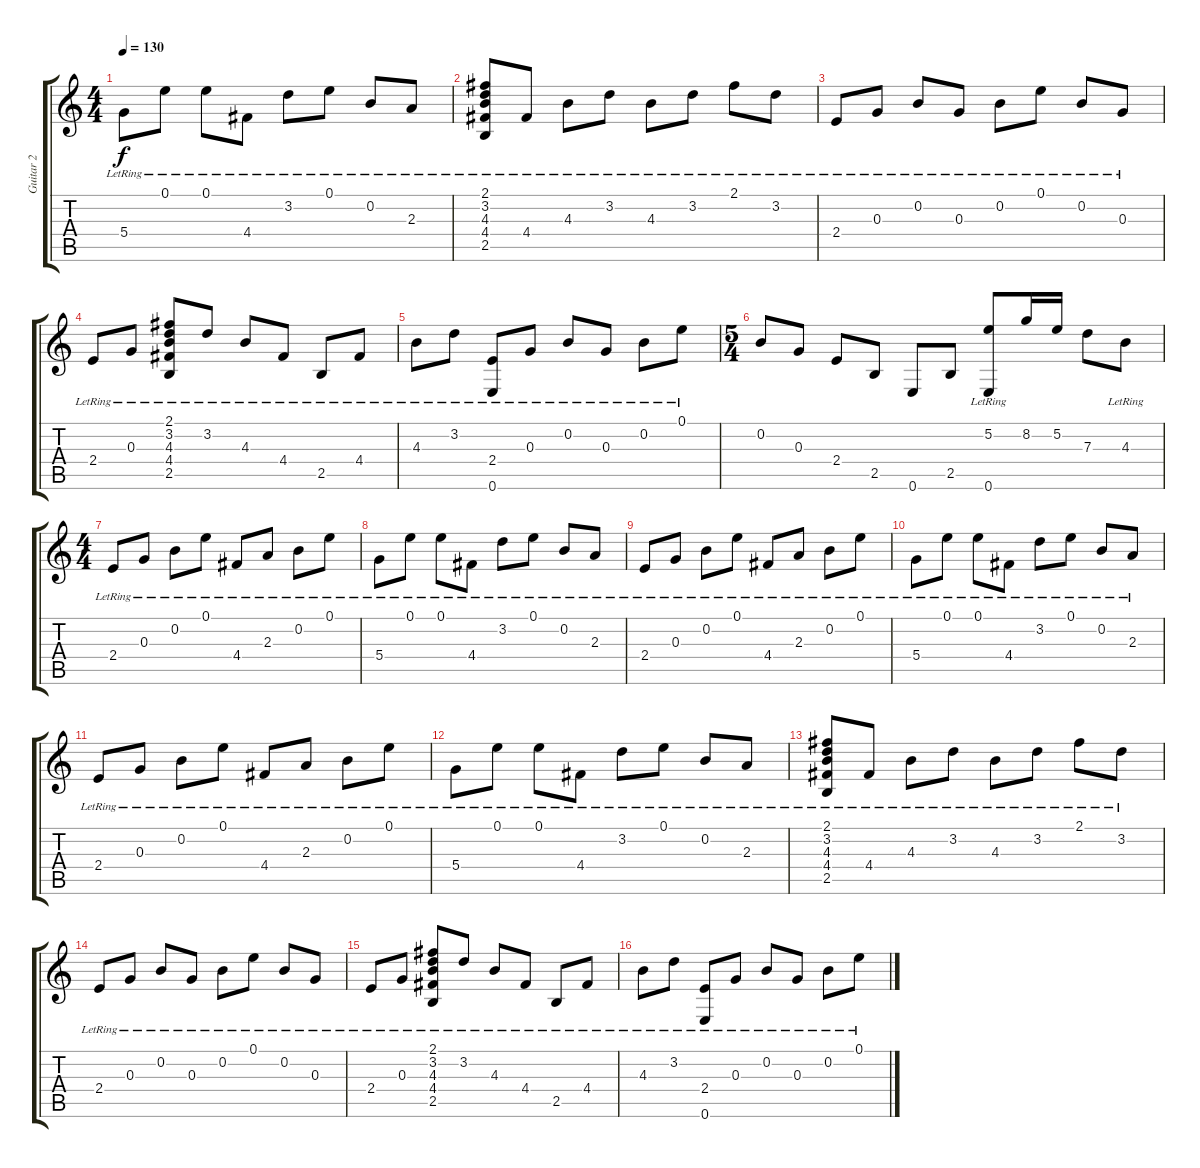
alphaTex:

\track ("Guitar 2" "Guitar 2") {instrument acousticguitarsteel}
\staff {score tabs}
\tuning (E4 B3 G3 D3 A2 E2) {hide}
\ts (4 4)
\tempo 130
\clef g2
\ks c
5.4{lr}.8{dy f} 0.1{lr}.8 0.1{lr}.8 4.4{lr}.8 3.2{lr}.8 0.1{lr}.8 0.2{lr}.8 2.3{lr}.8 |
(2.1{lr} 3.2{lr} 4.3{lr} 4.4{lr} 2.5{lr}).8 4.4{lr}.8 4.3{lr}.8 3.2{lr}.8 4.3{lr}.8 3.2{lr}.8 2.1{lr}.8 3.2{lr}.8 |
2.4{lr}.8 0.3{lr}.8 0.2{lr}.8 0.3{lr}.8 0.2{lr}.8 0.1{lr}.8 0.2{lr}.8 0.3{lr}.8 |
2.4{lr}.8 0.3{lr}.8 (2.1{lr} 3.2{lr} 4.3{lr} 4.4{lr} 2.5{lr}).8 3.2{lr}.8 4.3{lr}.8 4.4{lr}.8 2.5{lr}.8 4.4{lr}.8 |
4.3{lr}.8 3.2{lr}.8 (2.4{lr} 0.6{lr}).8 0.3{lr}.8 0.2{lr}.8 0.3{lr}.8 0.2{lr}.8 0.1{lr}.8 |
\ts (5 4)
0.2.8 0.3.8 2.4.8 2.5.8 0.6.8 2.5.8 (5.2 0.6{lr}).8{volume 13} 8.2.16 5.2.16 7.3.8 4.3{lr}.8 |
\ts (4 4)
2.4{lr}.8 0.3{lr}.8 0.2{lr}.8 0.1{lr}.8 4.4{lr}.8 2.3{lr}.8 0.2{lr}.8 0.1{lr}.8 |
5.4{lr}.8 0.1{lr}.8 0.1{lr}.8 4.4{lr}.8 3.2{lr}.8 0.1{lr}.8 0.2{lr}.8 2.3{lr}.8 |
2.4{lr}.8 0.3{lr}.8 0.2{lr}.8 0.1{lr}.8 4.4{lr}.8 2.3{lr}.8 0.2{lr}.8 0.1{lr}.8 |
5.4{lr}.8 0.1{lr}.8 0.1{lr}.8 4.4{lr}.8 3.2{lr}.8 0.1{lr}.8 0.2{lr}.8 2.3{lr}.8 |
2.4{lr}.8 0.3{lr}.8 0.2{lr}.8 0.1{lr}.8 4.4{lr}.8 2.3{lr}.8 0.2{lr}.8 0.1{lr}.8 |
5.4{lr}.8 0.1{lr}.8 0.1{lr}.8 4.4{lr}.8 3.2{lr}.8 0.1{lr}.8 0.2{lr}.8 2.3{lr}.8 |
(2.1{lr} 3.2{lr} 4.3{lr} 4.4{lr} 2.5{lr}).8 4.4{lr}.8 4.3{lr}.8 3.2{lr}.8 4.3{lr}.8 3.2{lr}.8 2.1{lr}.8 3.2{lr}.8 |
2.4{lr}.8 0.3{lr}.8 0.2{lr}.8 0.3{lr}.8 0.2{lr}.8 0.1{lr}.8 0.2{lr}.8 0.3{lr}.8 |
2.4{lr}.8 0.3{lr}.8 (2.1{lr} 3.2{lr} 4.3{lr} 4.4{lr} 2.5{lr}).8 3.2{lr}.8 4.3{lr}.8 4.4{lr}.8 2.5{lr}.8 4.4{lr}.8 |
4.3{lr}.8 3.2{lr}.8 (2.4{lr} 0.6{lr}).8 0.3{lr}.8 0.2{lr}.8 0.3{lr}.8 0.2{lr}.8 0.1{lr}.8
